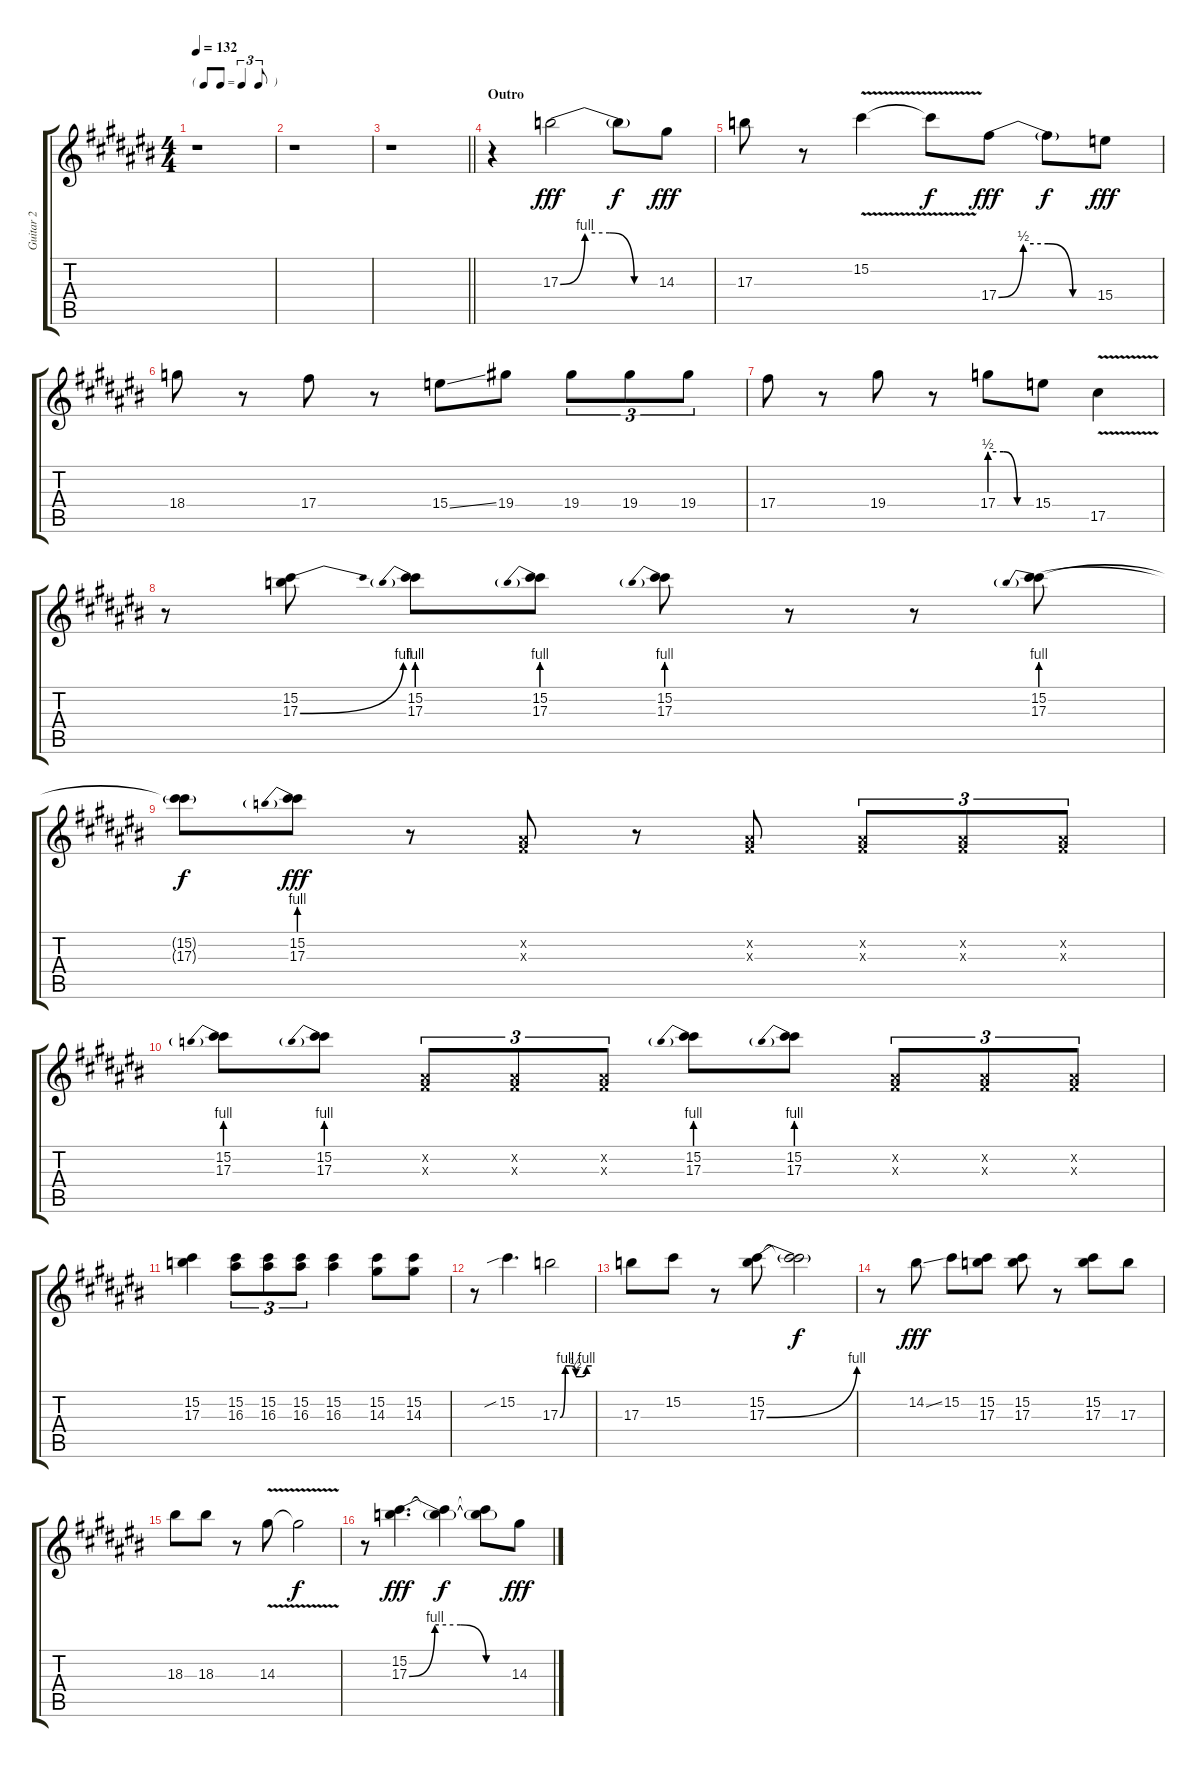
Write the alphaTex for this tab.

\track ("Guitar 2" "Guitar 2") {instrument distortionguitar}
\staff {score tabs}
\tuning (Eb4 Bb3 Gb3 Db3 Ab2 Eb2) {hide}
\ts (4 4)
\tf triplet8th
\tempo 132
\clef g2
\ks c#
r.1{dy f} |
r.1 |
\barLineRight lightlight
r.1 |
\section ("" "Outro")
r.4 17.3{be (custom 0 0 15 4 30 4 45 0 60 0)}.2{dy fff} 17.3{t}.8{dy f} 14.3.8{dy fff} |
17.3.8 r.8 15.2{v}.4 15.2{t}.8{dy f} 17.4{be (custom 0 0 15 2 30 2 45 0 60 0)}.8{dy fff} 17.4{t}.8{dy f} 15.4.8{dy fff} |
18.4.8 r.8 17.4.8 r.8 15.4{ss}.8 19.4.8 19.4.8{tu (3 2)} 19.4.8{tu (3 2)} 19.4.8{tu (3 2)} |
17.4.8 r.8 19.4.8 r.8 17.4{be (custom 0 2 20 2 40 0 60 0)}.8 15.4.8 17.5{v}.4 |
r.8 (15.2 17.3{be (bend 0 0 60 4)}).8 (15.2 17.3{be (prebend 0 4 60 4)}).8 (15.2 17.3{be (prebend 0 4 60 4)}).8 (15.2 17.3{be (prebend 0 4 60 4)}).8 r.8 r.8 (15.2 17.3{be (prebend 0 4 60 4)}).8 |
(15.2{t} 17.3{t}).8{dy f} (15.2 17.3{be (prebend 0 4 60 4)}).8{dy fff} r.8 (0.2{x} 0.3{x}).8 r.8 (0.2{x} 0.3{x}).8 (0.2{x} 0.3{x}).8{tu (3 2)} (0.2{x} 0.3{x}).8{tu (3 2)} (0.2{x} 0.3{x}).8{tu (3 2)} |
(15.2 17.3{be (prebend 0 4 60 4)}).8 (15.2 17.3{be (prebend 0 4 60 4)}).8 (0.2{x} 0.3{x}).8{tu (3 2)} (0.2{x} 0.3{x}).8{tu (3 2)} (0.2{x} 0.3{x}).8{tu (3 2)} (15.2 17.3{be (prebend 0 4 60 4)}).8 (15.2 17.3{be (prebend 0 4 60 4)}).8 (0.2{x} 0.3{x}).8{tu (3 2)} (0.2{x} 0.3{x}).8{tu (3 2)} (0.2{x} 0.3{x}).8{tu (3 2)} |
(15.2 17.3).4 (15.2 16.3).8{tu (3 2)} (15.2 16.3).8{tu (3 2)} (15.2 16.3).8{tu (3 2)} (15.2 16.3).4 (15.2 14.3).8 (15.2 14.3).8 |
r.8 15.2{sib}.4{d} 17.3{be (custom 0 0 10 4 20 4 30 2 40 2 50 4 60 4)}.2 |
17.3.8 15.2.8 r.8 (15.2 17.3{be (bend 0 0 60 4)}).8 (15.2{t} 17.3{t}).2{dy f} |
r.8 14.2{ss}.8{dy fff} 15.2.8 (15.2 17.3).8 (15.2 17.3).8 r.8 (15.2 17.3).8 17.3.8 |
18.3.8 18.3.8 r.8 14.3{v}.8 14.3{t}.2{dy f} |
r.8 (15.2 17.3{be (custom 0 0 15 4 30 4 45 0 60 0)}).4{d dy fff} (15.2{t} 17.3{t}).4{dy f} (15.2{t} 17.3{t}).8 14.3.8{dy fff}
